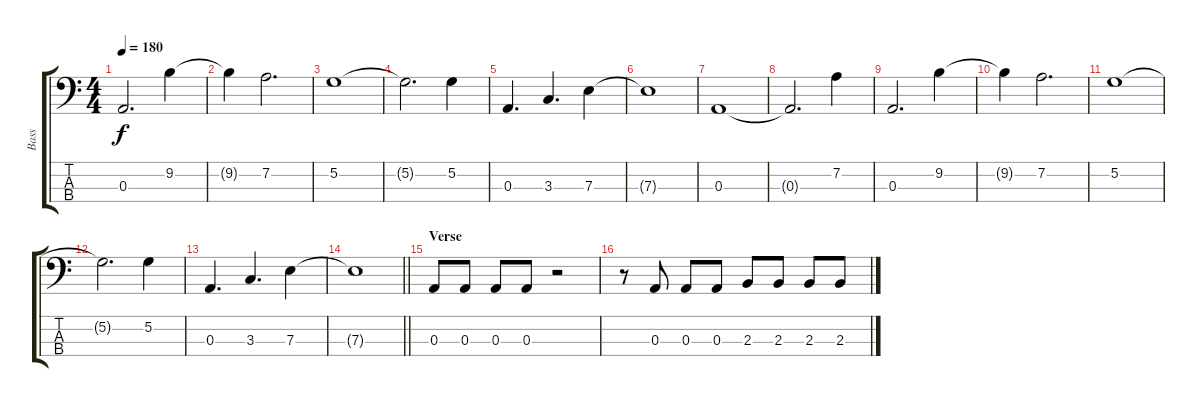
\track ("Bass" "Bass") {instrument electricbasspick}
\staff {score tabs}
\tuning (G2 D2 A1 D1) {hide}
\ts (4 4)
\tempo 180
\clef f4
\ks c
0.3.2{d dy f} 9.2.4 |
9.2{t}.4 7.2.2{d} |
5.2.1 |
5.2{t}.2{d} 5.2.4 |
0.3.4{d} 3.3.4{d} 7.3.4 |
7.3{t}.1 |
0.3.1 |
0.3{t}.2{d} 7.2.4 |
0.3.2{d} 9.2.4 |
9.2{t}.4 7.2.2{d} |
5.2.1 |
5.2{t}.2{d} 5.2.4 |
0.3.4{d} 3.3.4{d} 7.3.4 |
\barLineRight lightlight
7.3{t}.1 |
\section ("" "Verse")
0.3.8 0.3.8 0.3.8 0.3.8 r.2 |
r.8 0.3.8 0.3.8 0.3.8 2.3.8 2.3.8 2.3.8 2.3.8
